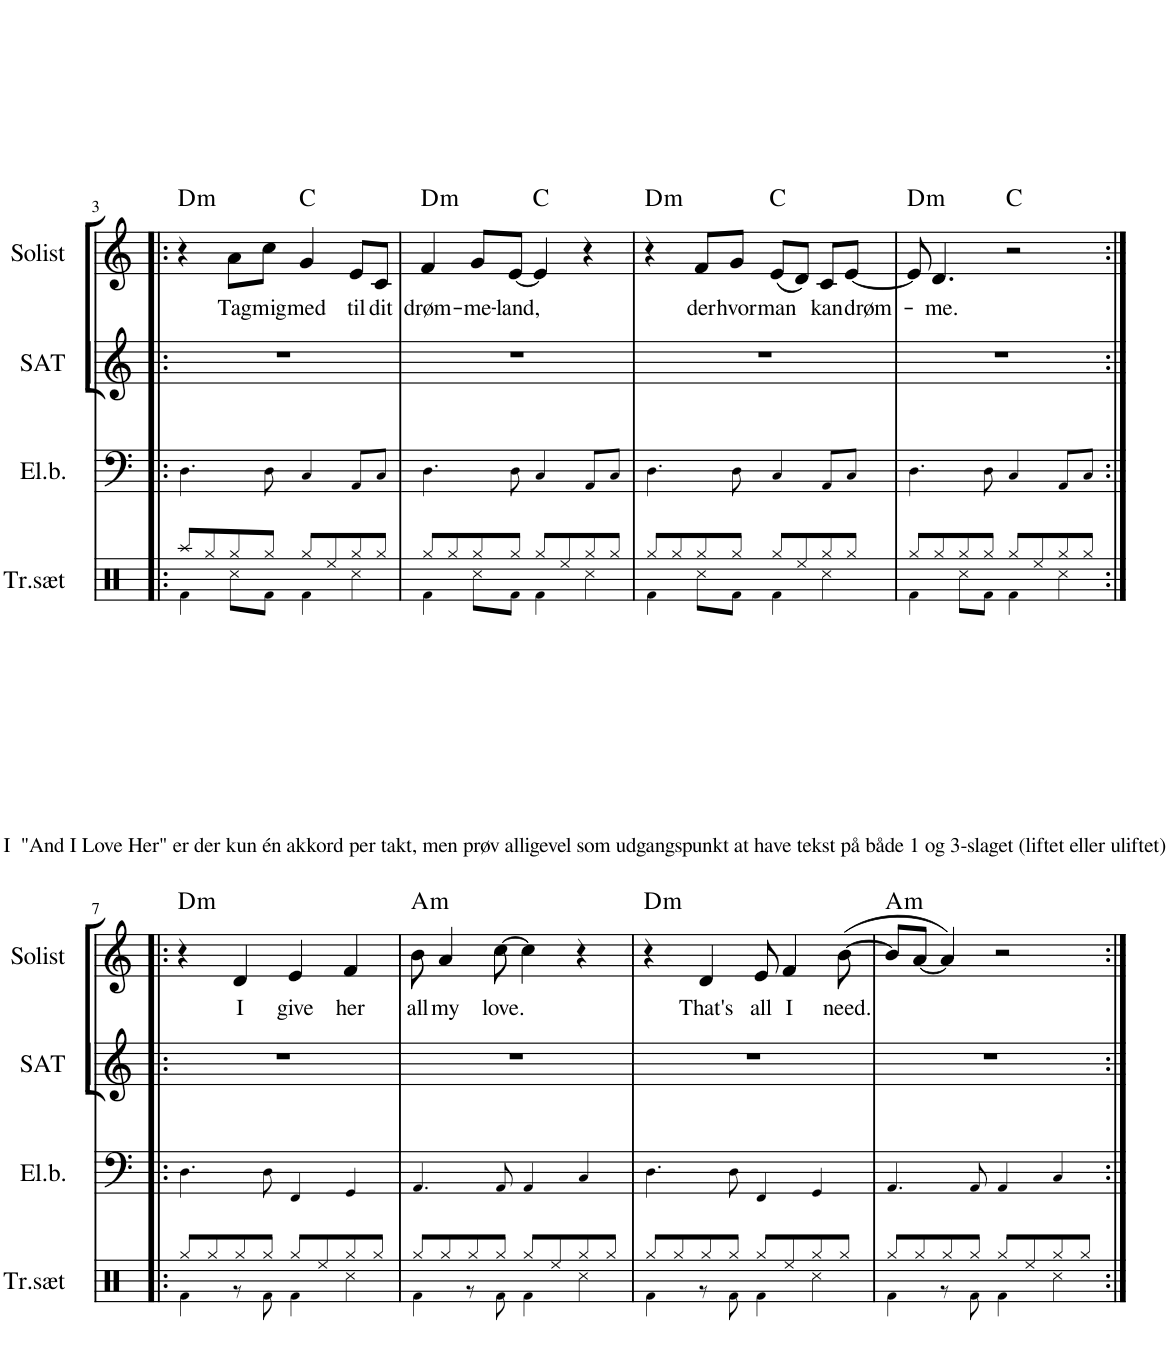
**kern	**kern	**kern	**kern	**text	**harte
*part4	*part3	*part2	*part1	*part1	*part1
*staff4	*staff3	*staff2	*staff1	*staff1	*
*I"Trommesæt	*I"Elbas	*I"SAT	*I"Solist	*	*
*I'Tr.sæt	*I'El.b.	*I'SAT	*I'Solist	*	*
!!LO:PB:g=z
*clefX	*clefF4	*clefG2	*clefG2	*	*
*	*Trd7c12	*	*	*	*
*k[]	*k[]	*k[]	*k[]	*	*
*M4/4	*M4/4	*M4/4	*M4/4	*	*
=3!|:	=3!|:	=3!|:	=3!|:	=3!|:	=3!|:
*^	*	*	*	*	*
!	!	!	!	!	!	!LO:H:kt=m
8Raa!/L	4Rf!\	4.D!\	1r	4r	.	D:min
8Rgg!/	.	.	.	.	.	.
!	!	!	!	!	!LO:LY:b	!
8Rgg!/	8Rcc!\L	.	.	8a\L	Tag	.
!	!	!	!	!	!LO:LY:b	!
8Rgg!/J	8Rf!\J	8D!\	.	8cc\J	mig	.
!	!	!	!	!	!LO:LY:b	!
8Rgg!/L	4Rf!\	4C!/	.	4g/	med	C:maj
8Ree!/	.	.	.	.	.	.
!	!	!	!	!	!LO:LY:b	!
8Rgg!/	4Rcc!\	8AA!/L	.	8e/L	til	.
!	!	!	!	!	!LO:LY:b	!
8Rgg!/J	.	8C!/J	.	8c/J	dit	.
=4	=4	=4	=4	=4	=4	=4
!	!	!	!	!	!LO:LY:b	!LO:H:kt=m
8Rgg!/L	4Rf!\	4.D!\	1r	4f/	-drøm-	D:min
8Rgg!/	.	.	.	.	.	.
!	!	!	!	!	!LO:LY:b	!
8Rgg!/	8Rcc!\L	.	.	8g/L	-me-	.
!	!	!	!	!	!LO:LY:b	!
8Rgg!/J	8Rf!\J	8D!\	.	[8e/J	land,	.
8Rgg!/L	4Rf!\	4C!/	.	4e/]	.	C:maj
8Ree!/	.	.	.	.	.	.
8Rgg!/	4Rcc!\	8AA!/L	.	4r	.	.
8Rgg!/J	.	8C!/J	.	.	.	.
=5	=5	=5	=5	=5	=5	=5
!	!	!	!	!	!	!LO:H:kt=m
8Rgg!/L	4Rf!\	4.D!\	1r	4r	.	D:min
8Rgg!/	.	.	.	.	.	.
!	!	!	!	!	!LO:LY:b	!
8Rgg!/	8Rcc!\L	.	.	8f/L	der	.
!	!	!	!	!	!LO:LY:b	!
8Rgg!/J	8Rf!\J	8D!\	.	8g/J	hvor	.
!	!	!	!	!	!LO:LY:b	!
8Rgg!/L	4Rf!\	4C!/	.	(8e/L	man	C:maj
8Ree!/	.	.	.	8d/J)	.	.
!	!	!	!	!	!LO:LY:b	!
8Rgg!/	4Rcc!\	8AA!/L	.	8c/L	kan	.
!	!	!	!	!	!LO:LY:b	!
8Rgg!/J	.	8C!/J	.	[8e/J	-drøm-	.
=6	=6	=6	=6	=6	=6	=6
!	!	!	!	!	!	!LO:H:kt=m
8Rgg!/L	4Rf!\	4.D!\	1r	8e/]	.	D:min
!	!	!	!	!	!LO:LY:b	!
8Rgg!/	.	.	.	4.d/	me.	.
8Rgg!/	8Rcc!\L	.	.	.	.	.
8Rgg!/J	8Rf!\J	8D!\	.	.	.	.
8Rgg!/L	4Rf!\	4C!/	.	2r	.	C:maj
8Ree!/	.	.	.	.	.	.
8Rgg!/	4Rcc!\	8AA!/L	.	.	.	.
8Rgg!/J	.	8C!/J	.	.	.	.
!!LO:LB:g=z
=7:|!|:	=7:|!|:	=7:|!|:	=7:|!|:	=7:|!|:	=7:|!|:	=7:|!|:
!	!	!	!	!LO:TX:a:t=I  "And I Love Her" er der kun én akkord per takt, men prøv alligevel som udgangspunkt at have tekst på både 1 og 3-slaget (liftet eller uliftet)	!	!
!	!	!	!	!	!	!LO:H:kt=m
8Rgg!/L	4Rf!\	4.D!\	1r	4r	.	D:min
8Rgg!/	.	.	.	.	.	.
!	!	!	!	!	!LO:LY:b	!
8Rgg!/	8r	.	.	4d/	I	.
8Rgg!/J	8Rf!\	8D!\	.	.	.	.
!	!	!	!	!	!LO:LY:b	!
8Rgg!/L	4Rf!\	4FF!/	.	4e/	give	.
8Ree!/	.	.	.	.	.	.
!	!	!	!	!	!LO:LY:b	!
8Rgg!/	4Rcc!\	4GG!/	.	4f/	her	.
8Rgg!/J	.	.	.	.	.	.
=8	=8	=8	=8	=8	=8	=8
!	!	!	!	!	!LO:LY:b	!LO:H:kt=m
8Rgg!/L	4Rf!\	4.AA!/	1r	8b\	all	A:min
!	!	!	!	!	!LO:LY:b	!
8Rgg!/	.	.	.	4a/	my	.
8Rgg!/	8r	.	.	.	.	.
!	!	!	!	!	!LO:LY:b	!
8Rgg!/J	8Rf!\	8AA!/	.	[8cc\	love.	.
8Rgg!/L	4Rf!\	4AA!/	.	4cc\]	.	.
8Ree!/	.	.	.	.	.	.
8Rgg!/	4Rcc!\	4C!/	.	4r	.	.
8Rgg!/J	.	.	.	.	.	.
=9	=9	=9	=9	=9	=9	=9
!	!	!	!	!	!	!LO:H:kt=m
8Rgg!/L	4Rf!\	4.D!\	1r	4r	.	D:min
8Rgg!/	.	.	.	.	.	.
!	!	!	!	!	!LO:LY:b	!
8Rgg!/	8r	.	.	4d/	That's	.
8Rgg!/J	8Rf!\	8D!\	.	.	.	.
!	!	!	!	!	!LO:LY:b	!
8Rgg!/L	4Rf!\	4FF!/	.	8e/	all	.
!	!	!	!	!	!LO:LY:b	!
8Ree!/	.	.	.	4f/	I	.
8Rgg!/	4Rcc!\	4GG!/	.	.	.	.
!	!	!	!	!	!LO:LY:b	!
8Rgg!/J	.	.	.	([8b\	need.	.
=10	=10	=10	=10	=10	=10	=10
!	!	!	!	!	!	!LO:H:kt=m
8Rgg!/L	4Rf!\	4.AA!/	1r	8b/L]	.	A:min
8Rgg!/	.	.	.	[8a/J	.	.
8Rgg!/	8r	.	.	4a/])	.	.
8Rgg!/J	8Rf!\	8AA!/	.	.	.	.
8Rgg!/L	4Rf!\	4AA!/	.	2r	.	.
8Ree!/	.	.	.	.	.	.
8Rgg!/	4Rcc!\	4C!/	.	.	.	.
8Rgg!/J	.	.	.	.	.	.
*v	*v	*	*	*	*	*
=:|!	=:|!	=:|!	=:|!	=:|!	=:|!
*-	*-	*-	*-	*-	*-
